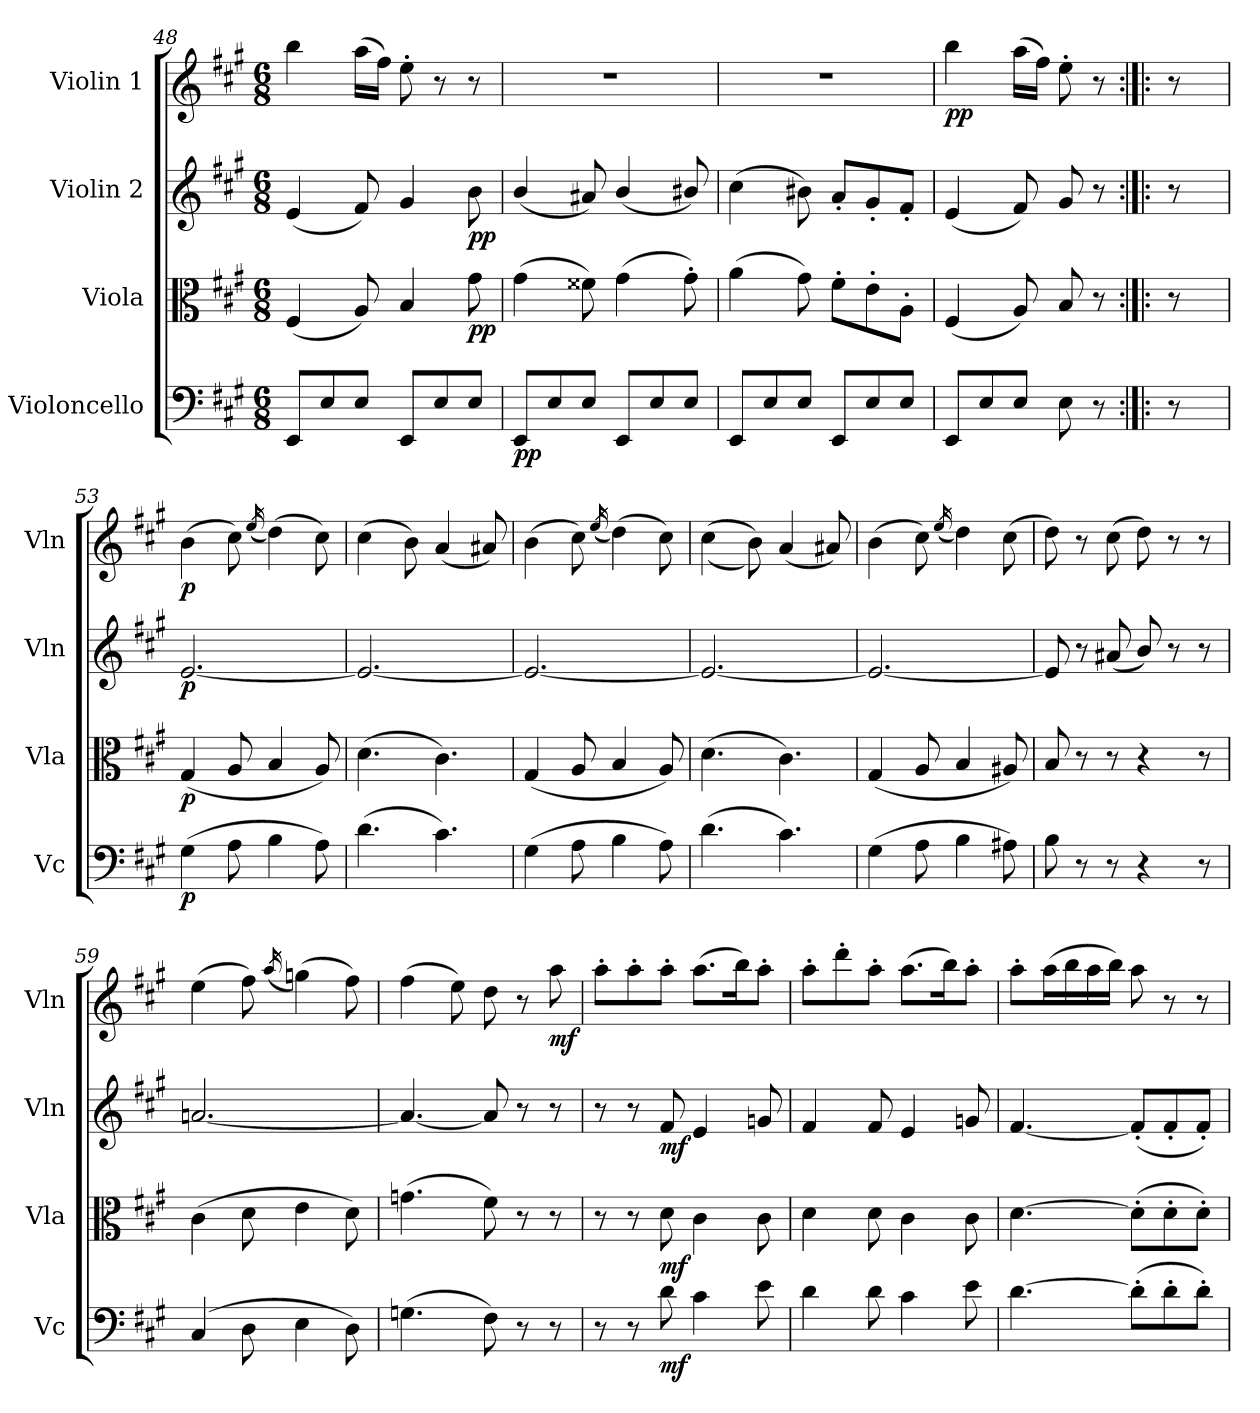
**kern	**dynam	**kern	**dynam	**kern	**dynam	**kern	**dynam
*part4	*part4	*part3	*part3	*part2	*part2	*part1	*part1
*staff4	*staff4	*staff3	*staff3	*staff2	*staff2	*staff1	*staff1
*I"Violoncello	*	*I"Viola	*	*I"Violin 2	*	*I"Violin 1	*
*I'Vc	*	*I'Vla	*	*I'Vln	*	*I'Vln	*
*clefF4	*	*clefC3	*	*clefG2	*	*clefG2	*
*k[f#c#g#]	*	*k[f#c#g#]	*	*k[f#c#g#]	*	*k[f#c#g#]	*
*M6/8	*	*M6/8	*	*M6/8	*	*M6/8	*
=48	=48	=48	=48	=48	=48	=48	=48
8EE/L	.	(<4F#/	.	(<4e/	.	4bb\	.
8E/	.	.	.	.	.	.	.
8E/J	.	8A/)	.	8f#/)	.	(>16aa\LL	.
.	.	.	.	.	.	16ff#\JJ)	.
8EE/L	.	4B/	.	4g#/	.	8ee'\	.
8E/	.	.	.	.	.	8r	.
!	!	!	!LO:DY:b	!	!LO:DY:b	!	!
8E/J	.	8g#\	pp	8b\	pp	8r	.
=49	=49	=49	=49	=49	=49	=49	=49
!	!LO:DY:b	!	!	!	!	!	!
8EE/L	pp	(>4g#\	.	(<4b/	.	2.r	.
8E/	.	.	.	.	.	.	.
8E/J	.	8f##X\)	.	8a#X/)	.	.	.
8EE/L	.	(>4g#\	.	(<4b/	.	.	.
8E/	.	.	.	.	.	.	.
8E/J	.	8g#'\)	.	8b#X/)	.	.	.
=50	=50	=50	=50	=50	=50	=50	=50
8EE/L	.	(>4a\	.	(>4cc#\	.	2.r	.
8E/	.	.	.	.	.	.	.
8E/J	.	8g#\)	.	8b#X\)	.	.	.
8EE/L	.	8f#'\L	.	8a'/L	.	.	.
8E/	.	8e'\	.	8g#'/	.	.	.
8E/J	.	8A'\J	.	8f#'/J	.	.	.
=51	=51	=51	=51	=51	=51	=51	=51
!	!	!	!	!	!	!	!LO:DY:b
8EE/L	.	(<4F#/	.	(<4e/	.	4bb\	pp
8E/	.	.	.	.	.	.	.
8E/J	.	8A/)	.	8f#/)	.	(>16aa\LL	.
.	.	.	.	.	.	16ff#\JJ)	.
8E\	.	8B/	.	8g#/	.	8ee'\	.
8r	.	8r	.	8r	.	8r	.
!!LO:LB:g=z
=52:|!|:	=52:|!|:	=52:|!|:	=52:|!|:	=52:|!|:	=52:|!|:	=52:|!|:	=52:|!|:
8r	.	8r	.	8r	.	8r	.
=53	=53	=53	=53	=53	=53	=53	=53
!	!LO:DY:b	!	!LO:DY:b	!	!LO:DY:b	!	!LO:DY:b
(>4G#\	p	(<4G#/	p	[2.e/	p	(>4b\	p
8A\	.	8A/	.	.	.	8cc#\)	.
.	.	.	.	.	.	(<16qee/	.
4B\	.	4B/	.	.	.	(>4dd\)	.
8A\)	.	8A/)	.	.	.	8cc#\)	.
=54	=54	=54	=54	=54	=54	=54	=54
(>4.d\	.	(>4.d\	.	2.e/_	.	(>4cc#\	.
.	.	.	.	.	.	8b\)	.
4.c#\)	.	4.c#\)	.	.	.	(<4a/	.
.	.	.	.	.	.	8a#X/)	.
=55	=55	=55	=55	=55	=55	=55	=55
(>4G#\	.	(<4G#/	.	2.e/_	.	(>4b\	.
8A\	.	8A/	.	.	.	8cc#\)	.
.	.	.	.	.	.	(<16qee/	.
4B\	.	4B/	.	.	.	(>4dd\)	.
8A\)	.	8A/)	.	.	.	8cc#\)	.
=56	=56	=56	=56	=56	=56	=56	=56
(>4.d\	.	(>4.d\	.	2.e/_	.	(>(>4cc#\	.
.	.	.	.	.	.	8b\))	.
4.c#\)	.	4.c#\)	.	.	.	(<4a/	.
.	.	.	.	.	.	8a#X/)	.
=57	=57	=57	=57	=57	=57	=57	=57
(>4G#\	.	(<4G#/	.	2.e/_	.	(>4b\	.
8A\	.	8A/	.	.	.	8cc#\)	.
.	.	.	.	.	.	(<16qee/	.
4B\	.	4B/	.	.	.	4dd\)	.
8A#X\)	.	8A#X/)	.	.	.	(>8cc#\	.
!!LO:LB:g=z
=58	=58	=58	=58	=58	=58	=58	=58
8B\	.	8B/	.	8e/]	.	8dd\)	.
8r	.	8r	.	8r	.	8r	.
8r	.	8r	.	(<8a#X/	.	(>8cc#\	.
4r	.	4r	.	8b/)	.	8dd\)	.
.	.	.	.	8r	.	8r	.
8r	.	8r	.	8r	.	8r	.
=59	=59	=59	=59	=59	=59	=59	=59
(>4C#/	.	(>4c#\	.	[2.an/	.	(>4ee\	.
8D\	.	8d\	.	.	.	8ff#\)	.
.	.	.	.	.	.	(<16qaa/	.
4E\	.	4e\	.	.	.	(>4ggn\)	.
8D\)	.	8d\)	.	.	.	8ff#\)	.
=60	=60	=60	=60	=60	=60	=60	=60
(>4.Gn\	.	(>4.gn\	.	4.an/_	.	(>4ff#\	.
.	.	.	.	.	.	8ee\)	.
8F#\)	.	8f#\)	.	8a/]	.	8dd\	.
8r	.	8r	.	8r	.	8r	.
!	!	!	!	!	!	!	!LO:DY:b
8r	.	8r	.	8r	.	8aa\	mf
=61	=61	=61	=61	=61	=61	=61	=61
8r	.	8r	.	8r	.	8aa'\L	.
8r	.	8r	.	8r	.	8aa'\	.
!	!LO:DY:b	!	!LO:DY:b	!	!LO:DY:b	!	!
8d\	mf	8d\	mf	8f#/	mf	8aa'\J	.
4c#\	.	4c#\	.	4e/	.	(>8.aa\L	.
.	.	.	.	.	.	16bb\K)	.
8e\	.	8c#\	.	8gn/	.	8aa'\J	.
!!LO:PB:g=z
=62	=62	=62	=62	=62	=62	=62	=62
4d\	.	4d\	.	4f#/	.	8aa'\L	.
.	.	.	.	.	.	8ddd'\	.
8d\	.	8d\	.	8f#/	.	8aa'\J	.
4c#\	.	4c#\	.	4e/	.	(>8.aa\L	.
.	.	.	.	.	.	16bb\K)	.
8e\	.	8c#\	.	8gn/	.	8aa'\J	.
=63	=63	=63	=63	=63	=63	=63	=63
[4.d\	.	[4.d\	.	[4.f#/	.	8aa'\L	.
.	.	.	.	.	.	(>16aa\L	.
.	.	.	.	.	.	16bb\	.
.	.	.	.	.	.	16aa\	.
.	.	.	.	.	.	16bb\JJ)	.
(>8d'\L]	.	(>8d'\L]	.	(<8f#'/L]	.	8aa\	.
8d'\	.	8d'\	.	8f#'/	.	8r	.
8d'\J)	.	8d'\J)	.	8f#'/J)	.	8r	.
=	=	=	=	=	=	=	=
*-	*-	*-	*-	*-	*-	*-	*-
